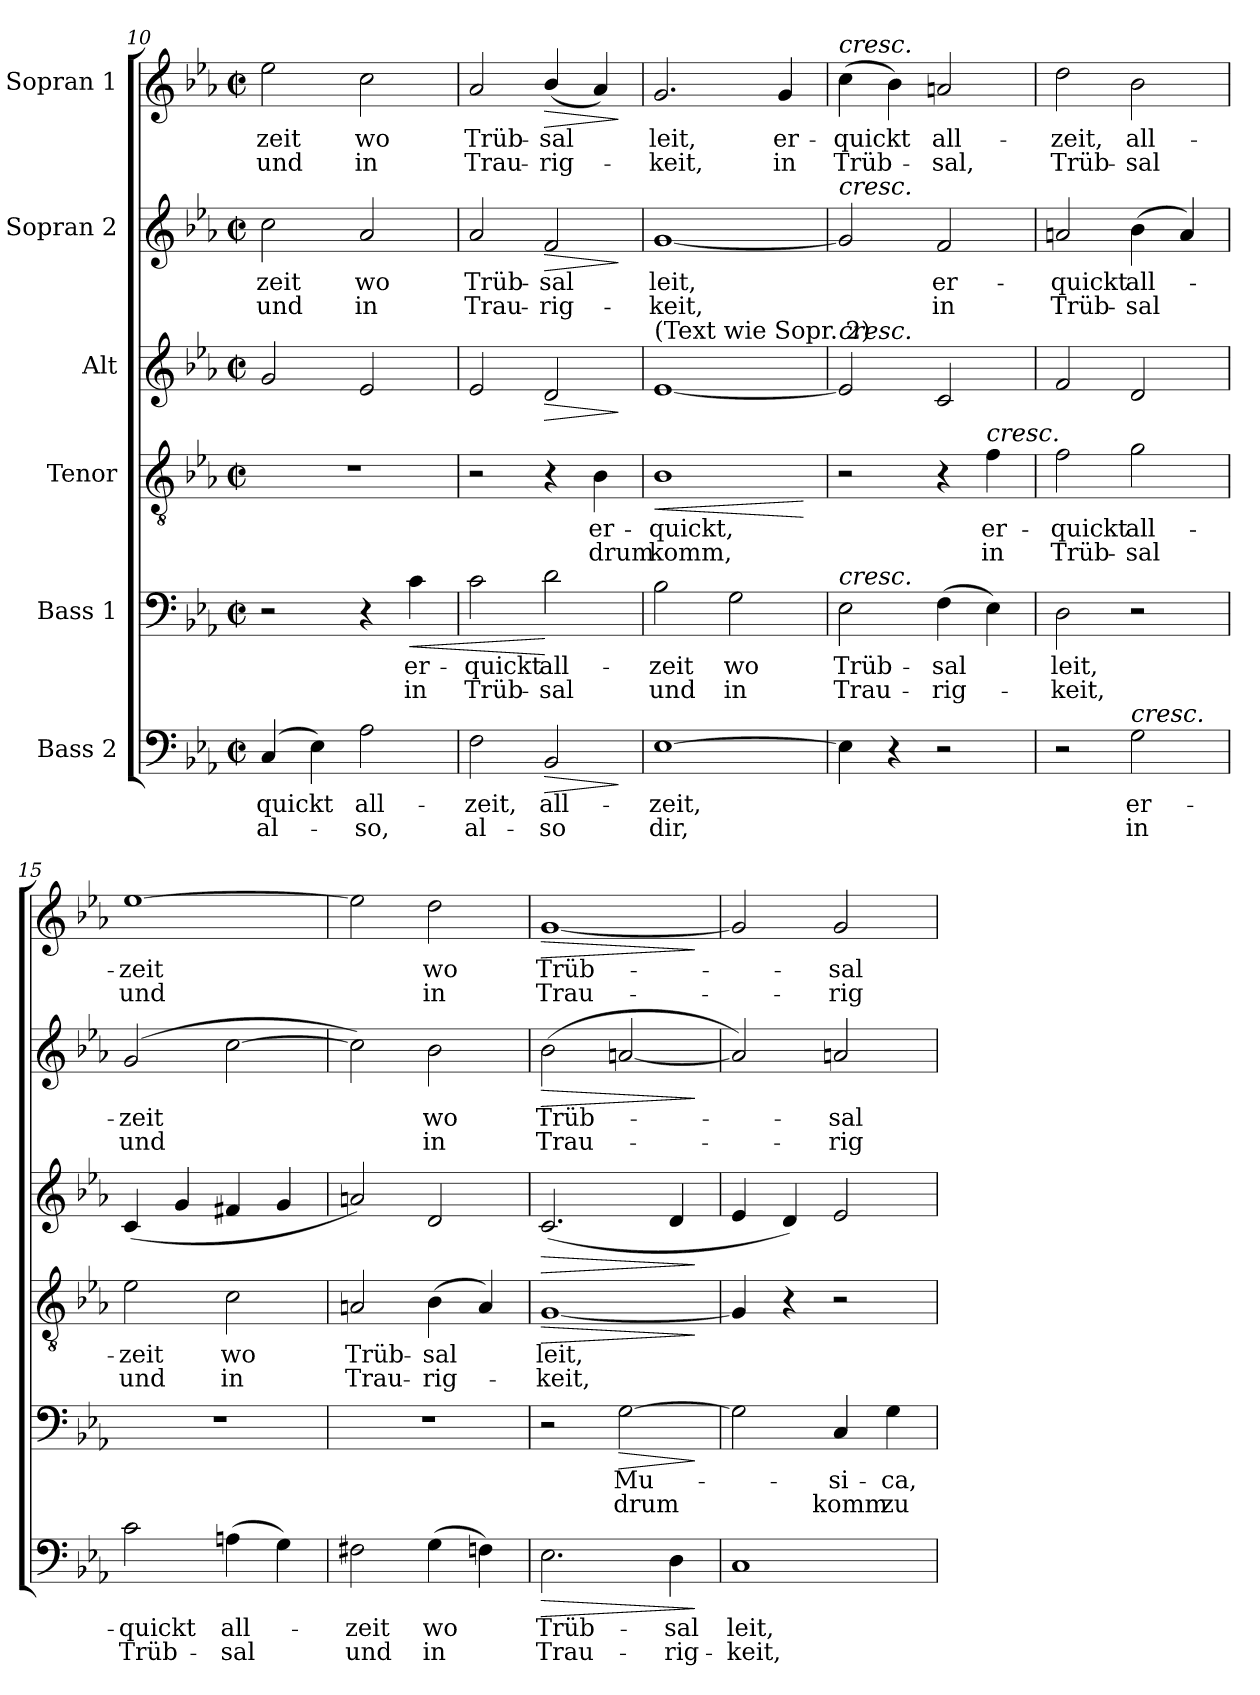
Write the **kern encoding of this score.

**kern	**text	**text	**dynam	**kern	**text	**text	**dynam	**kern	**text	**text	**dynam	**kern	**dynam	**kern	**text	**text	**dynam	**kern	**text	**text	**dynam
*part6	*part6	*part6	*part6	*part5	*part5	*part5	*part5	*part4	*part4	*part4	*part4	*part3	*part3	*part2	*part2	*part2	*part2	*part1	*part1	*part1	*part1
*staff6	*staff6	*staff6	*staff6	*staff5	*staff5	*staff5	*staff5	*staff4	*staff4	*staff4	*staff4	*staff3	*staff3	*staff2	*staff2	*staff2	*staff2	*staff1	*staff1	*staff1	*staff1
*I"Bass 2	*	*	*	*I"Bass 1	*	*	*	*I"Tenor	*	*	*	*I"Alt	*	*I"Sopran 2	*	*	*	*I"Sopran 1	*	*	*
*clefF4	*	*	*	*clefF4	*	*	*	*clefGv2	*	*	*	*clefG2	*	*clefG2	*	*	*	*clefG2	*	*	*
*k[b-e-a-]	*	*	*	*k[b-e-a-]	*	*	*	*k[b-e-a-]	*	*	*	*k[b-e-a-]	*	*k[b-e-a-]	*	*	*	*k[b-e-a-]	*	*	*
*M2/2	*	*	*	*M2/2	*	*	*	*M2/2	*	*	*	*M2/2	*	*M2/2	*	*	*	*M2/2	*	*	*
*met(c|)	*	*	*	*met(c|)	*	*	*	*met(c|)	*	*	*	*met(c|)	*	*met(c|)	*	*	*	*met(c|)	*	*	*
=10	=10	=10	=10	=10	=10	=10	=10	=10	=10	=10	=10	=10	=10	=10	=10	=10	=10	=10	=10	=10	=10
!	!LO:LY:b	!LO:LY:b	!	!	!	!	!	!	!	!	!	!	!	!	!LO:LY:b	!LO:LY:b	!	!	!LO:LY:b	!LO:LY:b	!
(4C/	-quickt	al-	.	2r	.	.	.	1r	.	.	.	2g/	.	2cc\	-zeit	und	.	2ee-\	-zeit	und	.
4E-\)	.	.	.	.	.	.	.	.	.	.	.	.	.	.	.	.	.	.	.	.	.
!	!LO:LY:b	!LO:LY:b	!	!	!	!	!	!	!	!	!	!	!	!	!LO:LY:b	!LO:LY:b	!	!	!LO:LY:b	!LO:LY:b	!
2A-\	all-	-so,	.	4r	.	.	.	.	.	.	.	2e-/	.	2a-/	wo	in	.	2cc\	wo	in	.
!	!	!	!	!	!LO:LY:b	!LO:LY:b	!LO:HP:b	!	!	!	!	!	!	!	!	!	!	!	!	!	!
.	.	.	.	4c\	er-	in	<	.	.	.	.	.	.	.	.	.	.	.	.	.	.
=11	=11	=11	=11	=11	=11	=11	=11	=11	=11	=11	=11	=11	=11	=11	=11	=11	=11	=11	=11	=11	=11
!	!LO:LY:b	!LO:LY:b	!	!	!LO:LY:b	!LO:LY:b	!	!	!	!	!	!	!	!	!LO:LY:b	!LO:LY:b	!	!	!LO:LY:b	!LO:LY:b	!
2F\	-zeit,	al-	.	2c\	-quickt	Trüb-	.	2r	.	.	.	2e-/	.	2a-/	Trüb-	Trau-	.	2a-/	Trüb-	Trau-	.
!	!LO:LY:b	!LO:LY:b	!LO:HP:b	!	!LO:LY:b	!LO:LY:b	!	!	!	!	!	!	!LO:HP:b	!	!LO:LY:b	!LO:LY:b	!LO:HP:b	!	!LO:LY:b	!LO:LY:b	!LO:HP:b
2BB-/	all-	-so	>	2d\	all-	-sal	[	4r	.	.	.	2d/	>	2f/	-sal	-rig-	>	(4b-/	-sal	-rig-	>
!	!	!	!	!	!	!	!	!	!LO:LY:b	!LO:LY:b	!	!	!	!	!	!	!	!	!	!	!
.	.	.	.	.	.	.	.	4B-\	er-	drum	.	.	.	.	.	.	.	4a-/)	.	.	.
.	.	.	]	.	.	.	.	.	.	.	.	.	]	.	.	.	]	.	.	.	]
!!LO:PB:g=z
=12	=12	=12	=12	=12	=12	=12	=12	=12	=12	=12	=12	=12	=12	=12	=12	=12	=12	=12	=12	=12	=12
!	!	!	!	!	!	!	!	!	!	!	!	!LO:TX:a:t=(Text wie Sopr. 2)	!	!	!	!	!	!	!	!	!
!	!LO:LY:b	!LO:LY:b	!	!	!LO:LY:b	!LO:LY:b	!	!	!LO:LY:b	!LO:LY:b	!LO:HP:b	!	!	!	!	!	!	!	!	!	!
!	!	!	!	!	!	!	!	!	!	!	!LO:HP:n=1:b	!	!	!	!LO:LY:b	!LO:LY:b	!	!	!LO:LY:b	!LO:LY:b	!
[1E-	-zeit,	dir,	.	2B-\	-zeit	und	.	1B-	-quickt,	komm,	< >	[1e-	.	[1g	leit,	-keit,	.	2.g/	leit,	-keit,	.
!	!	!	!	!	!LO:LY:b	!LO:LY:b	!	!	!	!	!	!	!	!	!	!	!	!	!	!	!
.	.	.	.	2G\	wo	in	.	.	.	.	.	.	.	.	.	.	.	.	.	.	.
!	!	!	!	!	!	!	!	!	!	!	!	!	!	!	!	!	!	!	!LO:LY:b	!LO:LY:b	!
.	.	.	.	.	.	.	.	.	.	.	.	.	.	.	.	.	.	4g/	er-	in	.
.	.	.	.	.	.	.	.	.	.	.	[	.	.	.	.	.	.	.	.	.	.
=13	=13	=13	=13	=13	=13	=13	=13	=13	=13	=13	=13	=13	=13	=13	=13	=13	=13	=13	=13	=13	=13
!	!	!	!	!	!	!	!	!	!	!	!	!	!	!	!	!	!	!LO:TX:a:i:t=cresc.	!	!	!
!	!	!	!	!	!	!	!	!	!	!	!	!	!	!LO:TX:a:i:t=cresc.	!	!	!	!	!	!	!
!	!	!	!	!	!	!	!	!	!	!	!	!LO:TX:a:i:t=cresc.	!	!	!	!	!	!	!	!	!
!	!	!	!	!LO:TX:a:i:t=cresc.	!	!	!	!	!	!	!	!	!	!	!	!	!	!	!	!	!
!	!	!	!	!	!LO:LY:b	!LO:LY:b	!	!	!	!	!	!	!	!	!	!	!	!	!LO:LY:b	!LO:LY:b	!
4E-\]	.	.	.	2E-\	Trüb-	Trau-	.	2r	.	.	.	2e-/]	.	2g/]	.	.	.	(4cc\	-quickt	Trüb-	.
4r	.	.	.	.	.	.	.	.	.	.	.	.	.	.	.	.	.	4b-\)	.	.	.
!	!	!	!	!	!LO:LY:b	!LO:LY:b	!	!	!	!	!	!	!	!	!LO:LY:b	!LO:LY:b	!	!	!LO:LY:b	!LO:LY:b	!
2r	.	.	.	(4F\	-sal	-rig-	.	4r	.	.	]	2c/	.	2f/	er-	in	.	2an/	all-	-sal,	.
!	!	!	!	!	!	!	!	!LO:TX:a:i:t=cresc.	!	!	!	!	!	!	!	!	!	!	!	!	!
!	!	!	!	!	!	!	!	!	!LO:LY:b	!LO:LY:b	!	!	!	!	!	!	!	!	!	!	!
.	.	.	.	4E-\)	.	.	.	4f\	er-	in	.	.	.	.	.	.	.	.	.	.	.
=14	=14	=14	=14	=14	=14	=14	=14	=14	=14	=14	=14	=14	=14	=14	=14	=14	=14	=14	=14	=14	=14
!	!	!	!	!	!LO:LY:b	!LO:LY:b	!	!	!LO:LY:b	!LO:LY:b	!	!	!	!	!LO:LY:b	!LO:LY:b	!	!	!LO:LY:b	!LO:LY:b	!
2r	.	.	.	2D\	leit,	-keit,	.	2f\	-quickt	Trüb-	.	2f/	.	2an/	-quickt	Trüb-	.	2dd\	-zeit,	Trüb-	.
!LO:TX:a:i:t=cresc.	!	!	!	!	!	!	!	!	!	!	!	!	!	!	!	!	!	!	!	!	!
!	!LO:LY:b	!LO:LY:b	!	!	!	!	!	!	!LO:LY:b	!LO:LY:b	!	!	!	!	!LO:LY:b	!LO:LY:b	!	!	!LO:LY:b	!LO:LY:b	!
2G\	er-	in	.	2r	.	.	.	2g\	all-	-sal	.	2d/	.	(4b-\	all-	-sal	.	2b-\	all-	-sal	.
.	.	.	.	.	.	.	.	.	.	.	.	.	.	4a/)	.	.	.	.	.	.	.
=15	=15	=15	=15	=15	=15	=15	=15	=15	=15	=15	=15	=15	=15	=15	=15	=15	=15	=15	=15	=15	=15
!	!LO:LY:b	!LO:LY:b	!	!	!	!	!	!	!LO:LY:b	!LO:LY:b	!	!	!	!	!LO:LY:b	!LO:LY:b	!	!	!LO:LY:b	!LO:LY:b	!
2c\	-quickt	Trüb-	.	1r	.	.	.	2e-\	-zeit	und	.	(4c/	.	(2g/	-zeit	und	.	[1ee-	-zeit	und	.
.	.	.	.	.	.	.	.	.	.	.	.	4g/	.	.	.	.	.	.	.	.	.
!	!LO:LY:b	!LO:LY:b	!	!	!	!	!	!	!LO:LY:b	!LO:LY:b	!	!	!	!	!	!	!	!	!	!	!
(4An\	all-	-sal	.	.	.	.	.	2c\	wo	in	.	4f#X/	.	[2cc\	.	.	.	.	.	.	.
4G\)	.	.	.	.	.	.	.	.	.	.	.	4g/	.	.	.	.	.	.	.	.	.
=16	=16	=16	=16	=16	=16	=16	=16	=16	=16	=16	=16	=16	=16	=16	=16	=16	=16	=16	=16	=16	=16
!	!LO:LY:b	!LO:LY:b	!	!	!	!	!	!	!LO:LY:b	!LO:LY:b	!	!	!	!	!	!	!	!	!	!	!
2F#X\	-zeit	und	.	1r	.	.	.	2An/	Trüb-	Trau-	.	2an/)	.	2cc\])	.	.	.	2ee-\]	.	.	.
!	!LO:LY:b	!LO:LY:b	!	!	!	!	!	!	!LO:LY:b	!LO:LY:b	!	!	!	!	!LO:LY:b	!LO:LY:b	!	!	!LO:LY:b	!LO:LY:b	!
(4G\	wo	in	.	.	.	.	.	(4B-\	-sal	-rig-	.	2d/	.	2b-\	wo	in	.	2dd\	wo	in	.
4Fn\)	.	.	.	.	.	.	.	4A/)	.	.	.	.	.	.	.	.	.	.	.	.	.
!!LO:LB:g=z
=17	=17	=17	=17	=17	=17	=17	=17	=17	=17	=17	=17	=17	=17	=17	=17	=17	=17	=17	=17	=17	=17
!	!LO:LY:b	!LO:LY:b	!LO:HP:b	!	!	!	!	!	!LO:LY:b	!LO:LY:b	!LO:HP:b	!	!LO:HP:b	!	!LO:LY:b	!LO:LY:b	!LO:HP:b	!	!LO:LY:b	!LO:LY:b	!LO:HP:b
2.E-\	Trüb-	Trau-	>	2r	.	.	.	[1G	leit,	-keit,	>	(2.c/	>	(2b-\	Trüb-	Trau-	>	[1g	Trüb-	Trau-	>
!	!	!	!	!	!LO:LY:b	!LO:LY:b	!LO:HP:b	!	!	!	!	!	!	!	!	!	!	!	!	!	!
.	.	.	.	[2G\	Mu-	drum	>	.	.	.	.	.	.	[2an/	.	.	.	.	.	.	.
!	!LO:LY:b	!LO:LY:b	!	!	!	!	!	!	!	!	!	!	!	!	!	!	!	!	!	!	!
4D\	-sal	-rig-	.	.	.	.	.	.	.	.	.	4d/	.	.	.	.	.	.	.	.	.
.	.	.	]	.	.	.	]	.	.	.	]	.	]	.	.	.	]	.	.	.	]
=18	=18	=18	=18	=18	=18	=18	=18	=18	=18	=18	=18	=18	=18	=18	=18	=18	=18	=18	=18	=18	=18
!	!LO:LY:b	!LO:LY:b	!	!	!	!	!	!	!	!	!	!	!	!	!	!	!	!	!	!	!
1C	leit,	-keit,	.	2G\]	.	.	.	4G/]	.	.	.	4e-/	.	2a/])	.	.	.	2g/]	.	.	.
.	.	.	.	.	.	.	.	4r	.	.	.	4d/)	.	.	.	.	.	.	.	.	.
!	!	!	!	!	!LO:LY:b	!LO:LY:b	!	!	!	!	!	!	!	!	!LO:LY:b	!LO:LY:b	!	!	!LO:LY:b	!LO:LY:b	!
.	.	.	.	4C/	-si-	komm	.	2r	.	.	.	2e-/	.	2an/	-sal	-rig-	.	2g/	-sal	-rig-	.
!	!	!	!	!	!LO:LY:b	!LO:LY:b	!	!	!	!	!	!	!	!	!	!	!	!	!	!	!
.	.	.	.	4G\	-ca,	zu	.	.	.	.	.	.	.	.	.	.	.	.	.	.	.
=	=	=	=	=	=	=	=	=	=	=	=	=	=	=	=	=	=	=	=	=	=
*-	*-	*-	*-	*-	*-	*-	*-	*-	*-	*-	*-	*-	*-	*-	*-	*-	*-	*-	*-	*-	*-
